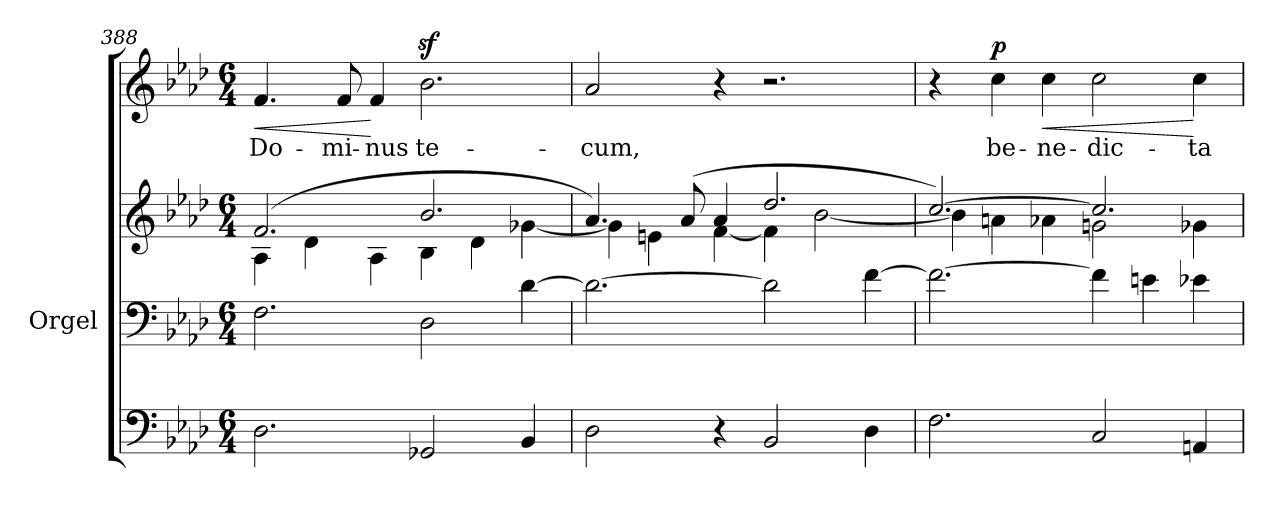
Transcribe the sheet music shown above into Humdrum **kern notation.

**kern	**kern	**kern	**kern	**text	**dynam
*part3	*part2	*part2	*part1	*part1	*part1
*staff4	*staff3	*staff2	*staff1	*staff1	*staff1
*	*I"Orgel	*	*	*	*
*	*I'Org.	*	*	*	*
!!LO:LB:g=z
*clefF4	*clefF4	*clefG2	*clefG2	*	*
*k[b-e-a-d-]	*k[b-e-a-d-]	*k[b-e-a-d-]	*k[b-e-a-d-]	*	*
*A-:	*A-:	*A-:	*A-:	*	*
*M6/4	*M6/4	*M6/4	*M6/4	*	*
=388	=388	=388	=388	=388	=388
*	*	*^	*	*	*
!	!	!	!	!	!LO:LY:b	!LO:HP:b
2.D-\	2.F\	(2.f/	4A-\	4.f/	Do-	<
.	.	.	4d-\	.	.	.
!	!	!	!	!	!LO:LY:b	!
.	.	.	.	8f/	-mi-	.
!	!	!	!	!	!LO:LY:b	!
.	.	.	4A-\	4f/	-nus	[
!	!	!	!	!	!LO:LY:b	!
2GG-X/	2D-\	2.b-/	4B-\	2.b-z>\	te-	.
.	.	.	4d-\	.	.	.
4BB-/	[4d-\	.	[<4g-X\	.	.	.
=389	=389	=389	=389	=389	=389	=389
!	!	!	!	!	!LO:LY:b	!
2D-\	2.d-\_	4.a-/)	4g-\]	2a-/	-cum,	.
.	.	.	4en\	.	.	.
.	.	(8a-/	.	.	.	.
4r	.	4a-/	[<4f\	4r	.	.
2BB-/	2d-\]	2.dd-/	4f\]	2.r	.	.
.	.	.	[<2b-\	.	.	.
4D-\	[4f\	.	.	.	.	.
=390	=390	=390	=390	=390	=390	=390
2.F\	2.f\_	[>2.cc/)	4b-\]	4r	.	.
!	!	!	!	!	!LO:LY:b	!LO:DY:a
.	.	.	4an\	4cc\	be-	p
!	!	!	!	!	!LO:LY:b	!LO:HP:b
.	.	.	4a-X\	4cc\	-ne-	<
!	!	!	!	!	!LO:LY:b	!
2C/	4f\]	2.cc/]	2gn\	2cc\	-dic-	.
.	4en\	.	.	.	.	.
!	!	!	!	!	!LO:LY:b	!
4AAn/	4e-X\	.	4g-X\	4cc\	-ta	[
*	*	*v	*v	*	*	*
=	=	=	=	=	=
*-	*-	*-	*-	*-	*-
